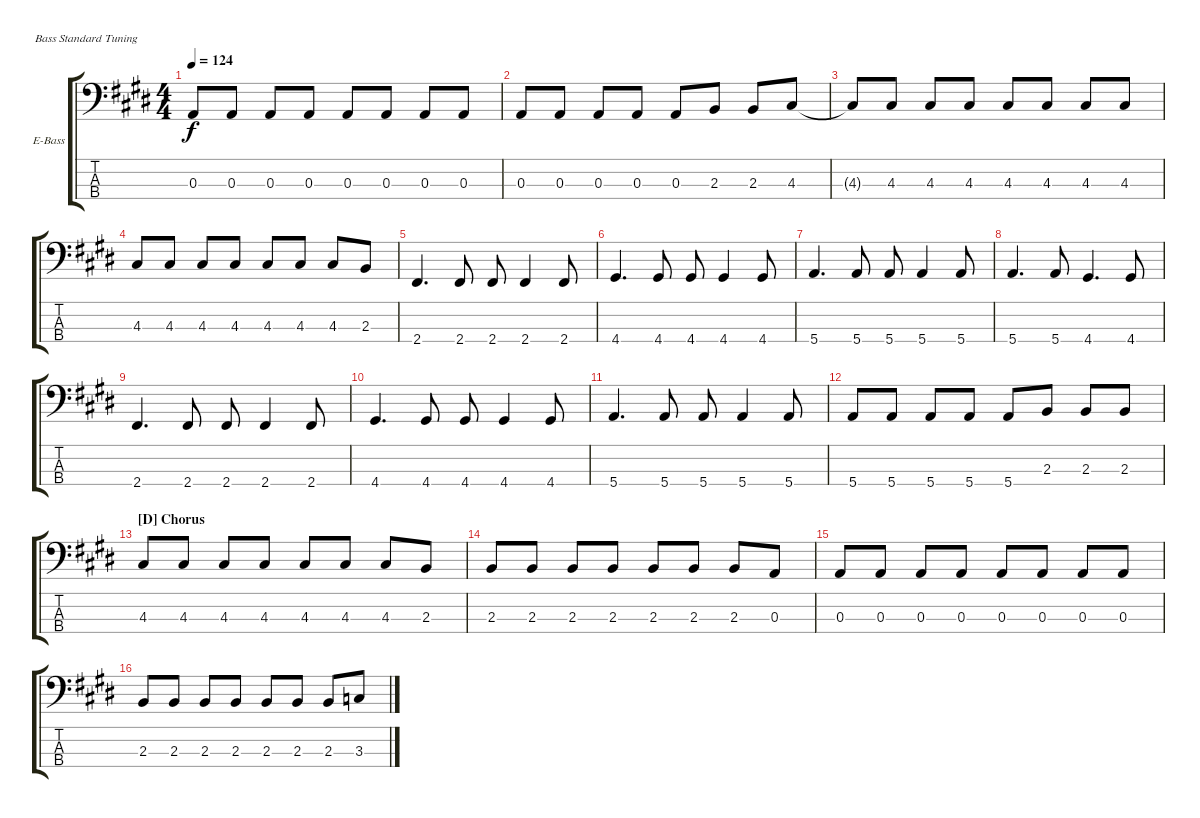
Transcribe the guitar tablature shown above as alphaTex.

\defaultSystemsLayout 4
\bracketExtendMode groupsimilarinstruments
\firstSystemTrackNameOrientation horizontal
\otherSystemsTrackNameOrientation horizontal
\track ("Electric Bass" "E-Bass") {instrument electricbassfinger}
\staff {score tabs}
\tuning (G2 D2 A1 E1)
\ts (4 4)
\tempo 124
\clef f4
\scale
0.333333
\ks e
0.3{t}.8{dy f} 0.3.8 0.3.8 0.3.8 0.3.8 0.3.8 0.3.8 0.3.8 |
\scale
0.333333 0.3.8 0.3.8 0.3.8 0.3.8 0.3.8 2.3.8 2.3.8 4.3.8 |
\scale
0.333333 4.3{t}.8 4.3.8 4.3.8 4.3.8 4.3.8 4.3.8 4.3.8 4.3.8 |
\scale
0.333333 4.3.8 4.3.8 4.3.8 4.3.8 4.3.8 4.3.8 4.3.8 2.3.8 |
\scale
0.333333 2.4.4{d} 2.4.8 2.4.8 2.4.4 2.4.8 |
\scale
0.333333 4.4.4{d} 4.4.8 4.4.8 4.4.4 4.4.8 |
\scale
0.333333 5.4.4{d} 5.4.8 5.4.8 5.4.4 5.4.8 |
\scale
0.333333 5.4.4{d} 5.4.8 4.4.4{d} 4.4.8 |
\scale
0.333333 2.4.4{d} 2.4.8 2.4.8 2.4.4 2.4.8 |
\scale
0.333333 4.4.4{d} 4.4.8 4.4.8 4.4.4 4.4.8 |
\scale
0.333333 5.4.4{d} 5.4.8 5.4.8 5.4.4 5.4.8 |
\scale
0.333333 5.4.8 5.4.8 5.4.8 5.4.8 5.4.8 2.3.8 2.3.8 2.3.8 |
\section ("D" "Chorus")
\scale
0.333333 4.3.8 4.3.8 4.3.8 4.3.8 4.3.8 4.3.8 4.3.8 2.3.8 |
\scale
0.333333 2.3.8 2.3.8 2.3.8 2.3.8 2.3.8 2.3.8 2.3.8 0.3.8 |
\scale
0.333333 0.3.8 0.3.8 0.3.8 0.3.8 0.3.8 0.3.8 0.3.8 0.3.8 |
\scale
0.333333 2.3.8 2.3.8 2.3.8 2.3.8 2.3.8 2.3.8 2.3.8 3.3.8
